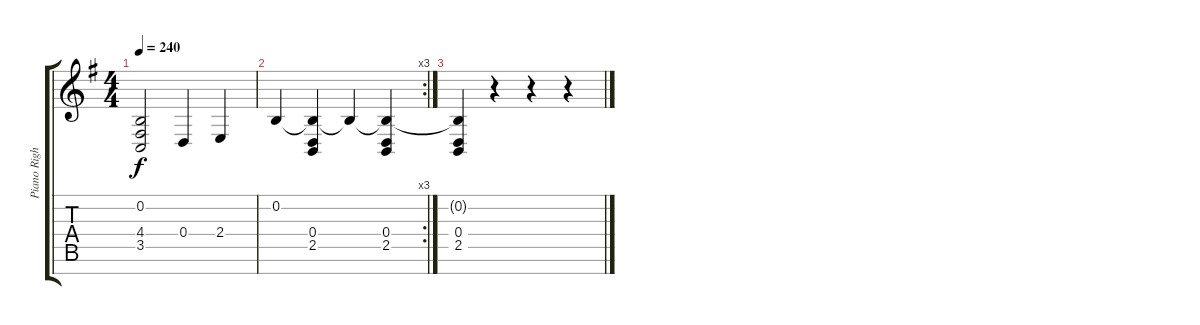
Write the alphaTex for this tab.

\track ("Piano Right Hand" "Piano Righ") {instrument electricgrandpiano}
\staff {score tabs}
\tuning (E4 B3 G3 D3 A2 E2 B1) {hide}
\ts (4 4)
\tempo 240
\clef g2
\ks g
(0.2 4.4 3.5).2{dy f} 0.4.4 2.4.4 |
\rc 3
0.2.4 (0.2{t} 0.4 2.5).4 0.2{t}.4 (0.2{t} 0.4 2.5).4 |
(0.2{t} 0.4 2.5).4 r.4 r.4 r.4
